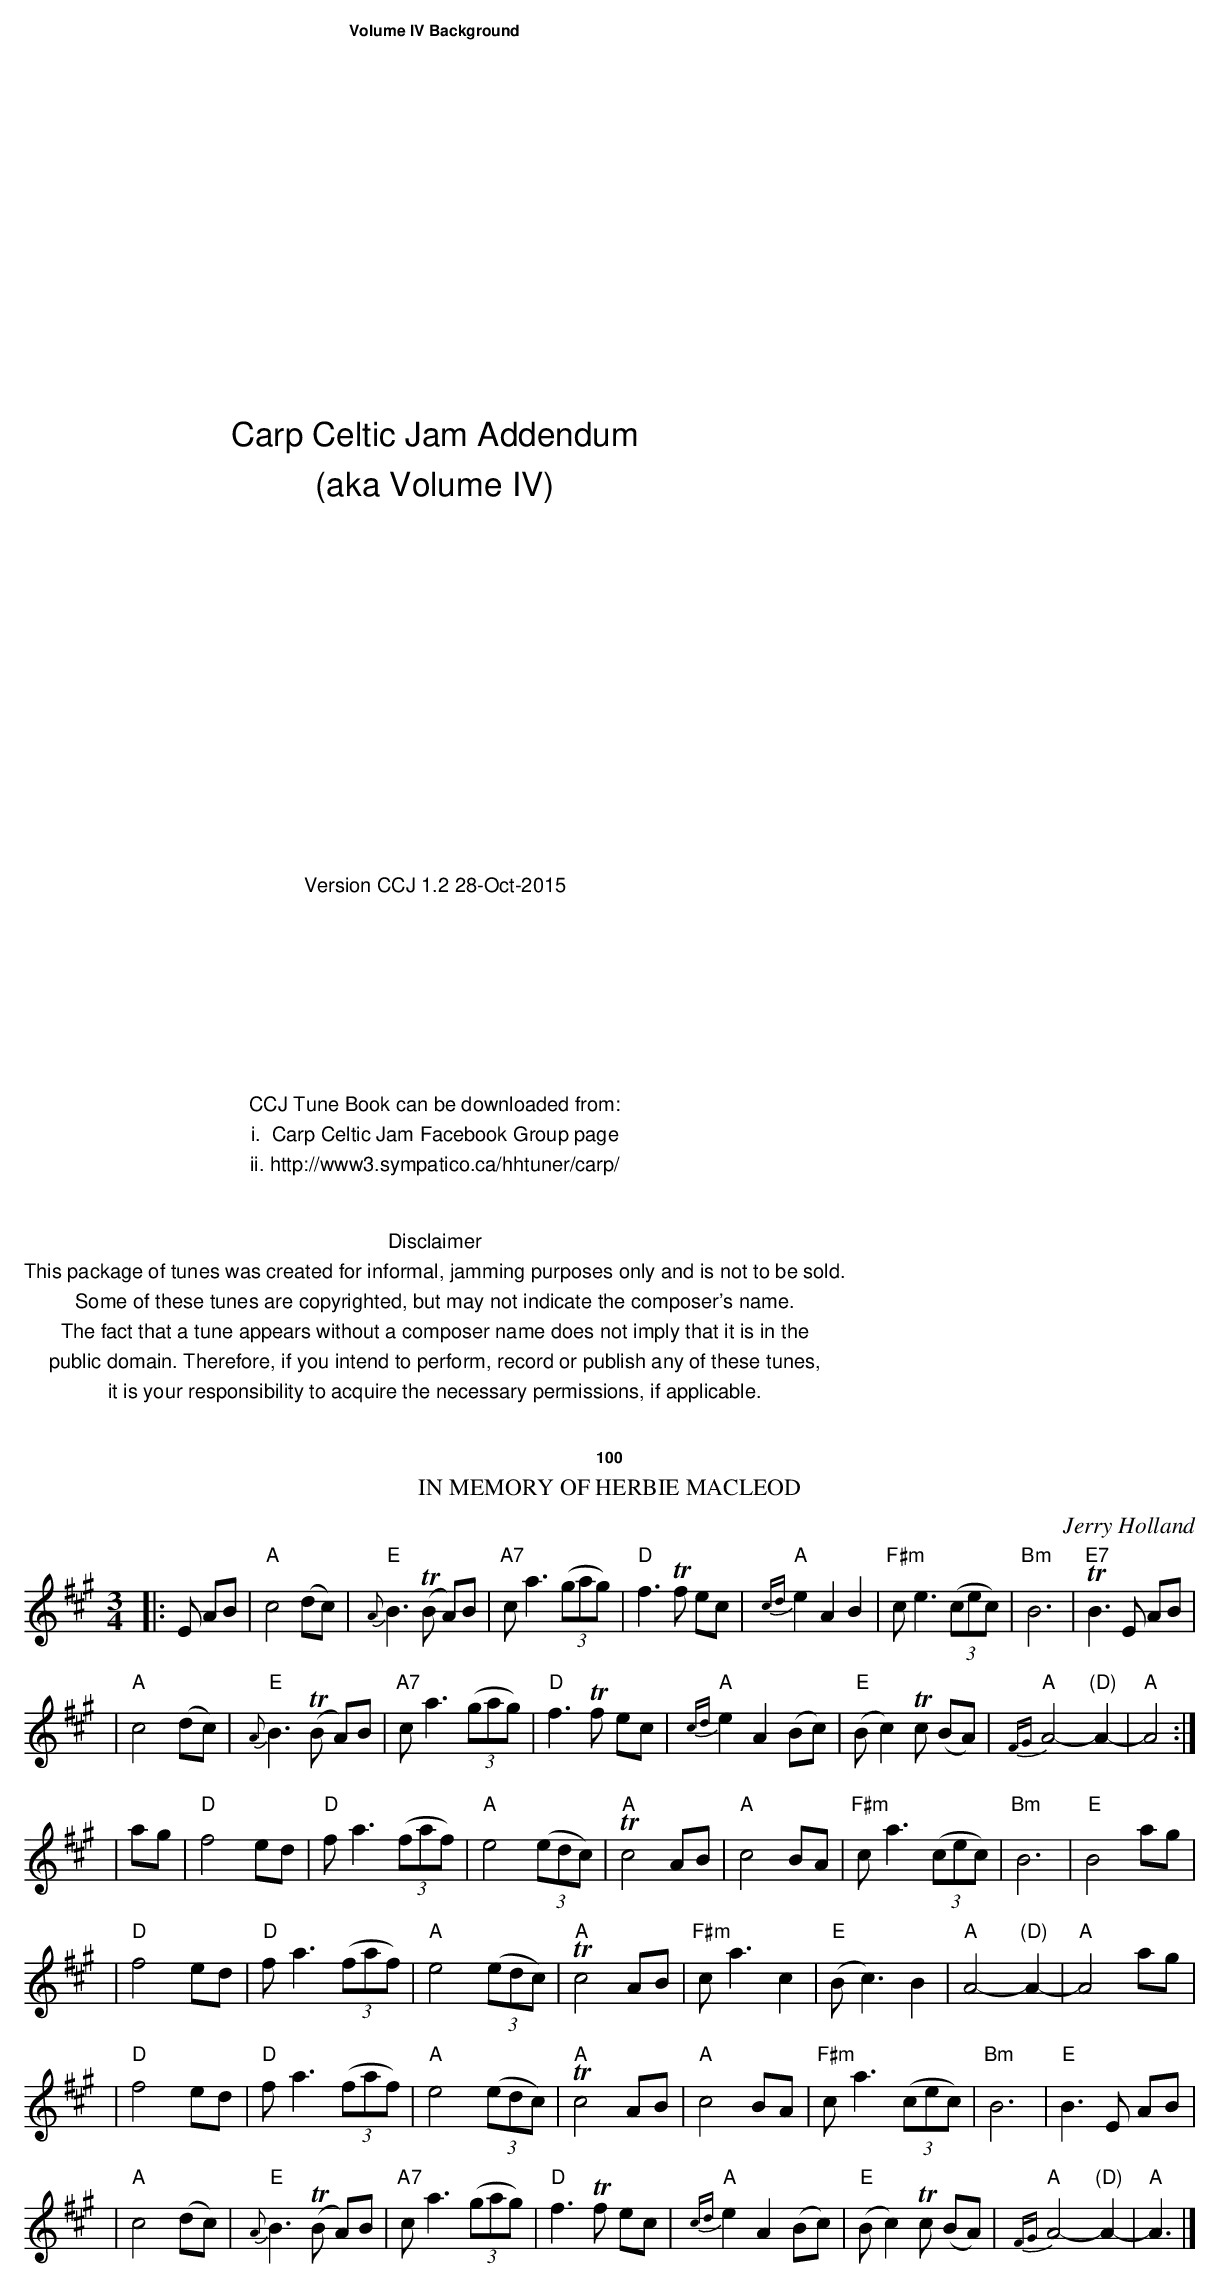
X:1
T: In Memory of Herbie MacLeod
C: Jerry Holland
M: 3/4
L: 1/8
K: A
|:E AB| "A"c4 (dc) | "E"{A}B3 (TB A)B | "A7"c a3 ((3gag) | "D"f3 Tf ec \
| "A"{cd}e2 A2 B2 | "F#m"c e3 ((3cec) | "Bm"B6 | "E7"TB3 E AB |
| "A"c4 (dc) | "E"{A}B3 (TB A)B | "A7"c a3 ((3gag) | "D"f3 Tf ec \
| "A"{cd}e2 A2 (Bc) | "E"(B c2) Tc (BA) | "A"{FG}A4- "(D)"A2- | "A"A4 :|
| ag | "D"f4 ed | "D"f a3 ((3faf) | "A"e4 ((3edc) | "A"Tc4 AB \
| "A"c4 BA | "F#m"c a3 ((3cec) | "Bm"B6 | "E"B4 ag |
| "D"f4 ed | "D"f a3 ((3faf) | "A"e4 ((3edc) | "A"Tc4 AB \
| "F#m"c a3 c2 | "E"(B c3) B2 | "A"A4- "(D)"A2- | "A"A4 ag |
|"D"f4 ed | "D"f a3 ((3faf) | "A"e4 ((3edc) | "A"Tc4 AB \
| "A"c4 BA | "F#m"c a3 ((3cec) | "Bm"B6 | "E"B3 E AB |
| "A"c4 (dc) | "E"{A}B3 (TB A)B | "A7"c a3 ((3gag) | "D"f3 Tf ec \
| "A"{cd}e2 A2 (Bc) | "E"(B c2) Tc (BA) | "A"{FG}A4- "(D)"A2- | "A"A3 |]
